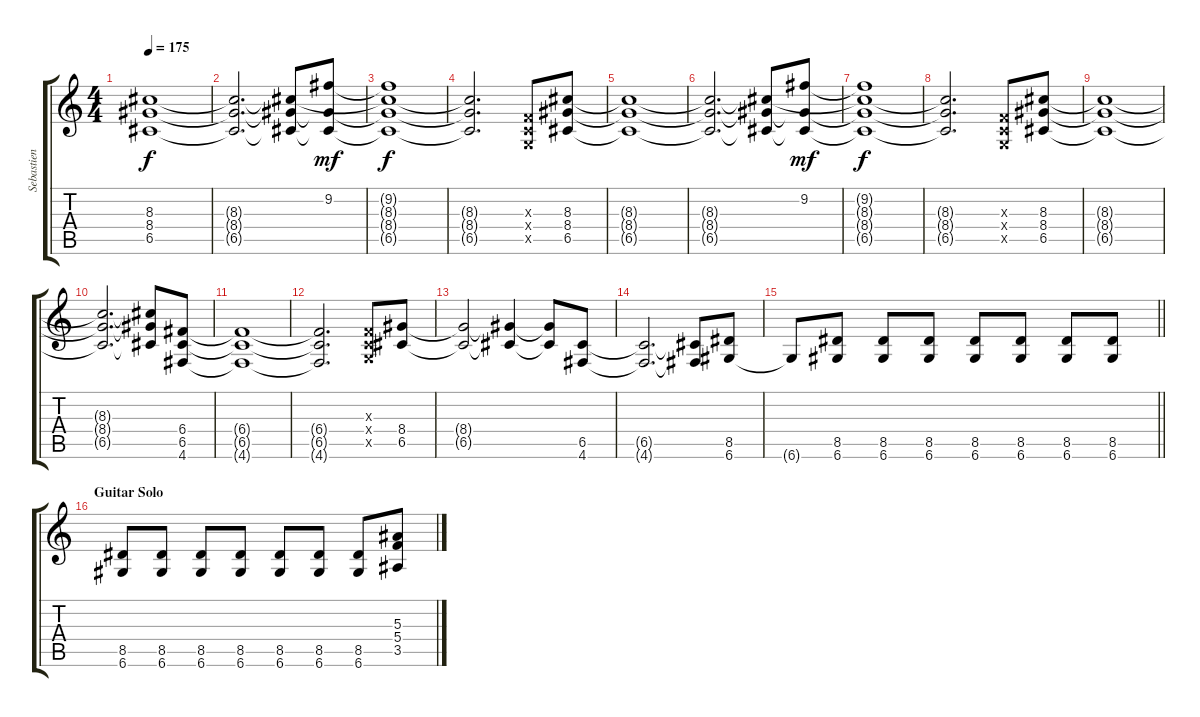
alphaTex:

\track ("Sebastien Lefebvre" "Sebastien ") {instrument overdrivenguitar}
\staff {score tabs}
\tuning (D4 A3 F3 C3 G2 D2) {hide}
\ts (4 4)
\tempo 175
\clef g2
\ks c
(8.3{t} 8.4{t} 6.5{t}).1{dy f} |
(8.3{t} 8.4{t} 6.5{t}).2{d} (8.3{t} 8.4{t} 6.5{t}).8 (9.2 8.4{t} 6.5{t}).8{dy mf} |
(9.2{t} 8.3{t} 8.4{t} 6.5{t}).1{dy f} |
(8.3{t} 8.4{t} 6.5{t}).2{d} (0.3{x} 0.4{x} 0.5{x}).8 (8.3 8.4 6.5).8 |
(8.3{t} 8.4{t} 6.5{t}).1 |
(8.3{t} 8.4{t} 6.5{t}).2{d} (8.3{t} 8.4{t} 6.5{t}).8 (9.2 8.4{t} 6.5{t}).8{dy mf} |
(9.2{t} 8.3{t} 8.4{t} 6.5{t}).1{dy f} |
(8.3{t} 8.4{t} 6.5{t}).2{d} (0.3{x} 0.4{x} 0.5{x}).8 (8.3 8.4 6.5).8 |
(8.3{t} 8.4{t} 6.5{t}).1 |
(8.3{t} 8.4{t} 6.5{t}).2{d} (8.3{t} 8.4{t} 6.5{t}).8 (6.4 6.5 4.6).8 |
(6.4{t} 6.5{t} 4.6{t}).1 |
(6.4{t} 6.5{t} 4.6{t}).2{d} (0.3{x} 0.4{x} 0.5{x}).8 (8.4 6.5).8 |
(8.4{t} 6.5{t}).2 (8.4{t} 6.5{t}).4 (8.4{t} 6.5{t}).8 (6.5 4.6).8 |
(6.5{t} 4.6{t}).2{d} (6.5{t} 4.6{t}).8 (8.5 6.6).8 |
\barLineRight lightlight
6.6{t}.8 (8.5 6.6).8 (8.5 6.6).8 (8.5 6.6).8 (8.5 6.6).8 (8.5 6.6).8 (8.5 6.6).8 (8.5 6.6).8 |
\section ("" "Guitar Solo")
(8.5 6.6).8 (8.5 6.6).8 (8.5 6.6).8 (8.5 6.6).8 (8.5 6.6).8 (8.5 6.6).8 (8.5 6.6).8 (5.3 5.4 3.5).8{volume 11 balance 10}
